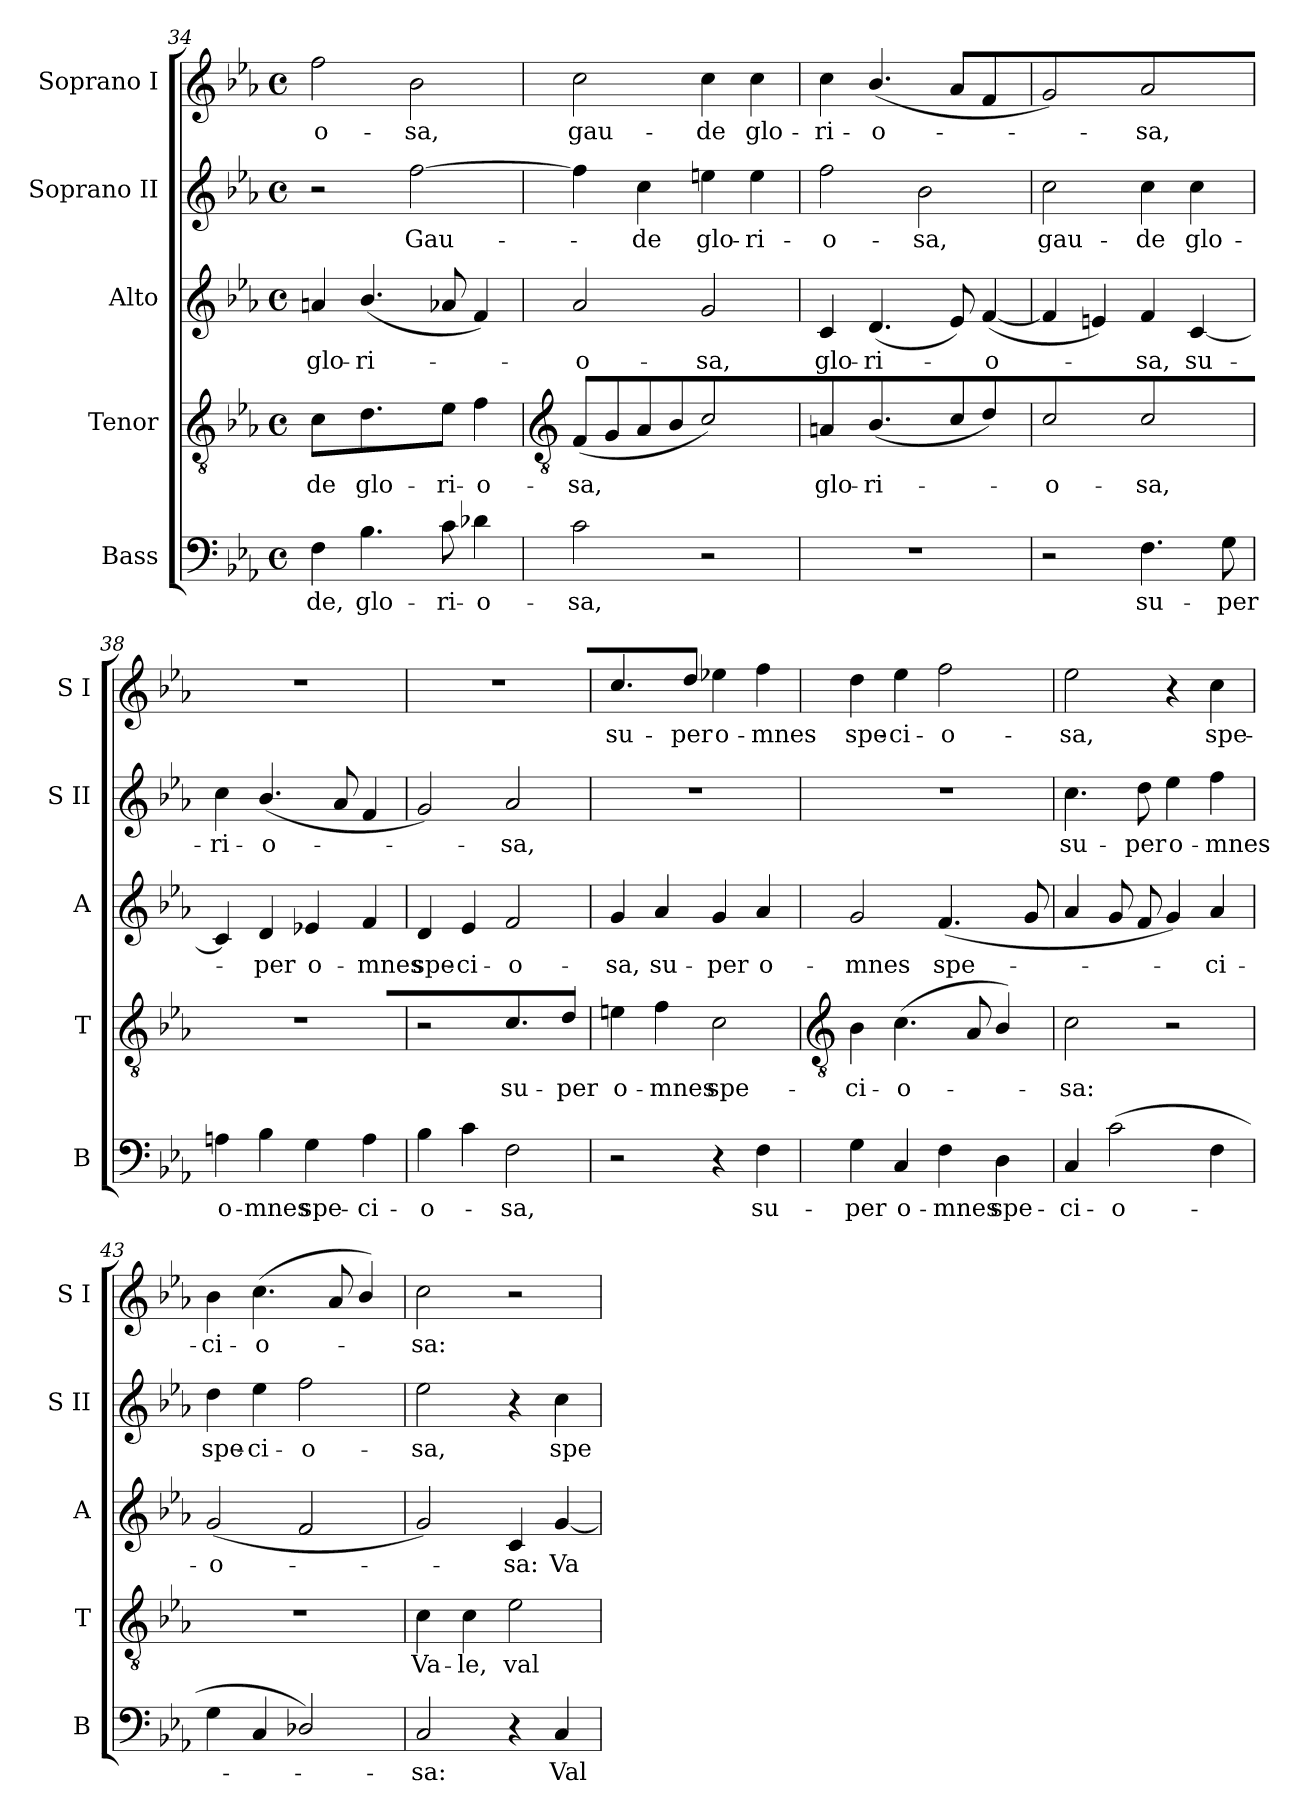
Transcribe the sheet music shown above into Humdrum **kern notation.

**kern	**text	**kern	**text	**kern	**text	**kern	**text	**kern	**text
*part5	*part5	*part4	*part4	*part3	*part3	*part2	*part2	*part1	*part1
*staff5	*staff5	*staff4	*staff4	*staff3	*staff3	*staff2	*staff2	*staff1	*staff1
*I"Bass	*	*I"Tenor	*	*I"Alto	*	*I"Soprano II	*	*I"Soprano I	*
*I'B	*	*I'T	*	*I'A	*	*I'S II	*	*I'S I	*
*clefF4	*	*clefGv2	*	*clefG2	*	*clefG2	*	*clefG2	*
*k[b-e-a-]	*	*k[b-e-a-]	*	*k[b-e-a-]	*	*k[b-e-a-]	*	*k[b-e-a-]	*
*E-:	*	*E-:	*	*E-:	*	*E-:	*	*E-:	*
*M4/4	*	*M4/4	*	*M4/4	*	*M4/4	*	*M4/4	*
*met(c)	*	*met(c)	*	*met(c)	*	*met(c)	*	*met(c)	*
=34	=34	=34	=34	=34	=34	=34	=34	=34	=34
!	!LO:LY:b	!	!LO:LY:b	!	!LO:LY:b	!	!	!	!LO:LY:b
4F	de,	4c	de	4an	glo-	2r	.	2ff	-o-
!	!LO:LY:b	!	!LO:LY:b	!	!LO:LY:b	!	!	!	!
4.B-	glo-	4.d	glo-	(<4.b-/	-ri-	.	.	.	.
!	!	!	!	!	!	!	!LO:LY:b	!	!LO:LY:b
.	.	.	.	.	.	[2ff	Gau-	2b-	-sa,
!	!LO:LY:b	!	!LO:LY:b	!	!	!	!	!	!
8c	-ri-	8e-J	-ri-	8a-X	.	.	.	.	.
!	!LO:LY:b	!	!LO:LY:b	!	!	!	!	!	!
4d-X	-o-	4f	-o-	4f)	.	.	.	.	.
!!LO:LB:g=z
=35	=35	=35	=35	=35	=35	=35	=35	=35	=35
*	*	*clefGv2	*	*	*	*	*	*	*
!	!LO:LY:b	!	!LO:LY:b	!	!LO:LY:b	!	!	!	!LO:LY:b
2c	-sa,	(<8FL	-sa,	2a-	o-	4ff]	.	2cc	gau-
.	.	8G	.	.	.	.	.	.	.
!	!	!	!	!	!	!	!LO:LY:b	!	!
.	.	8A-	.	.	.	4cc	de	.	.
.	.	8B-	.	.	.	.	.	.	.
!	!	!	!	!	!LO:LY:b	!	!LO:LY:b	!	!LO:LY:b
2r	.	2c)	.	2g	-sa,	4een	glo-	4cc	-de
!	!	!	!	!	!	!	!LO:LY:b	!	!LO:LY:b
.	.	.	.	.	.	4ee	-ri-	4cc	glo-
=36	=36	=36	=36	=36	=36	=36	=36	=36	=36
!	!	!	!LO:LY:b	!	!LO:LY:b	!	!LO:LY:b	!	!LO:LY:b
1r	.	4An	glo-	4c	glo-	2ff	-o-	4cc	-ri-
!	!	!	!LO:LY:b	!	!LO:LY:b	!	!	!	!LO:LY:b
.	.	(>4.B-	-ri-	(<4.d	-ri-	.	.	(<4.b-/	-o-
!	!	!	!	!	!	!	!LO:LY:b	!	!
.	.	.	.	.	.	2b-	-sa,	.	.
.	.	8c	.	8e-)	.	.	.	8a-L	.
!	!	!	!	!	!LO:LY:b	!	!	!	!
.	.	4d)	.	(<[4f	o-	.	.	4f	.
=37	=37	=37	=37	=37	=37	=37	=37	=37	=37
!	!	!	!LO:LY:b	!	!	!	!LO:LY:b	!	!
2r	.	2c	o-	4f]	.	2cc	gau-	2g)	.
.	.	.	.	4en)	.	.	.	.	.
!	!LO:LY:b	!	!LO:LY:b	!	!LO:LY:b	!	!LO:LY:b	!	!LO:LY:b
4.F	su-	2c	-sa,	4f	sa,	4cc	-de	2a-	sa,
!	!	!	!	!	!LO:LY:b	!	!LO:LY:b	!	!
.	.	.	.	[4c	su-	4cc	glo-	.	.
!	!LO:LY:b	!	!	!	!	!	!	!	!
8G	-per	.	.	.	.	.	.	.	.
=38	=38	=38	=38	=38	=38	=38	=38	=38	=38
!	!LO:LY:b	!	!	!	!	!	!LO:LY:b	!	!
4An	o-	1r	.	4c]	.	4cc	-ri-	1r	.
!	!LO:LY:b	!	!	!	!LO:LY:b	!	!LO:LY:b	!	!
4B-	-mnes	.	.	4d	per	(<4.b-/	-o-	.	.
!	!LO:LY:b	!	!	!	!LO:LY:b	!	!	!	!
4G	spe-	.	.	4e-X	o-	.	.	.	.
.	.	.	.	.	.	8a-L	.	.	.
!	!LO:LY:b	!	!	!	!LO:LY:b	!	!	!	!
4A	-ci-	.	.	4f	-mnes	4f	.	.	.
=39	=39	=39	=39	=39	=39	=39	=39	=39	=39
!	!LO:LY:b	!	!	!	!LO:LY:b	!	!	!	!
4B-	-o-	2r	.	4d	spe-	2g)	.	1r	.
!	!	!	!	!	!LO:LY:b	!	!	!	!
4c	.	.	.	4e-	-ci-	.	.	.	.
!	!LO:LY:b	!	!LO:LY:b	!	!LO:LY:b	!	!LO:LY:b	!	!
2F	-sa,	4.c	su-	2f	-o-	2a-	sa,	.	.
!	!	!	!LO:LY:b	!	!	!	!	!	!
.	.	8dJ	-per	.	.	.	.	.	.
=40	=40	=40	=40	=40	=40	=40	=40	=40	=40
!	!	!	!LO:LY:b	!	!LO:LY:b	!	!	!	!LO:LY:b
2r	.	4en	o-	4g	-sa,	1r	.	4.cc	su-
!	!	!	!LO:LY:b	!	!LO:LY:b	!	!	!	!
.	.	4f	-mnes	4a-	su-	.	.	.	.
!	!	!	!	!	!	!	!	!	!LO:LY:b
.	.	.	.	.	.	.	.	8ddJ	-per
!	!	!	!LO:LY:b	!	!LO:LY:b	!	!	!	!LO:LY:b
4r	.	2c	spe-	4g	-per	.	.	4ee-X	o-
!	!LO:LY:b	!	!	!	!LO:LY:b	!	!	!	!LO:LY:b
4F	su-	.	.	4a-	o-	.	.	4ff	-mnes
!!LO:LB:g=z
=41	=41	=41	=41	=41	=41	=41	=41	=41	=41
*	*	*clefGv2	*	*	*	*	*	*	*
!	!LO:LY:b	!	!LO:LY:b	!	!LO:LY:b	!	!	!	!LO:LY:b
4G	-per	4B-	-ci-	2g	-mnes	1r	.	4dd	spe-
!	!LO:LY:b	!	!LO:LY:b	!	!	!	!	!	!LO:LY:b
4C	o-	(<4.c	-o-	.	.	.	.	4ee-	-ci-
!	!LO:LY:b	!	!	!	!LO:LY:b	!	!	!	!LO:LY:b
4F	-mnes	.	.	(<4.f	spe-	.	.	2ff	-o-
.	.	8A-L	.	.	.	.	.	.	.
!	!LO:LY:b	!	!	!	!	!	!	!	!
4D	spe-	4B-/)	.	.	.	.	.	.	.
.	.	.	.	8gL	.	.	.	.	.
=42	=42	=42	=42	=42	=42	=42	=42	=42	=42
!	!LO:LY:b	!	!LO:LY:b	!	!	!	!LO:LY:b	!	!LO:LY:b
4C	-ci-	2c	sa:	4a-	.	4.cc	su-	2ee-	-sa,
!	!LO:LY:b	!	!	!	!	!	!	!	!
(<2c	-o-	.	.	8g	.	.	.	.	.
!	!	!	!	!	!	!	!LO:LY:b	!	!
.	.	.	.	8f	.	8dd	-per	.	.
!	!	!	!	!	!	!	!LO:LY:b	!	!
.	.	2r	.	4g)	.	4ee-	o-	4r	.
!	!	!	!	!	!LO:LY:b	!	!LO:LY:b	!	!LO:LY:b
4F	.	.	.	4a-	ci-	4ff	-mnes	4cc	spe-
=43	=43	=43	=43	=43	=43	=43	=43	=43	=43
!	!	!	!	!	!LO:LY:b	!	!LO:LY:b	!	!LO:LY:b
4G	.	1r	.	(<2g	-o-	4dd	spe-	4b-	-ci-
!	!	!	!	!	!	!	!LO:LY:b	!	!LO:LY:b
4C	.	.	.	.	.	4ee-	-ci-	(<4.cc	-o-
!	!	!	!	!	!	!	!LO:LY:b	!	!
2D-X/)	.	.	.	2f	.	2ff	-o-	.	.
.	.	.	.	.	.	.	.	8a-L	.
.	.	.	.	.	.	.	.	4b-/)	.
=44	=44	=44	=44	=44	=44	=44	=44	=44	=44
!	!LO:LY:b	!	!LO:LY:b	!	!	!	!LO:LY:b	!	!LO:LY:b
2C	sa:	4c	Va-	2g)	.	2ee-	-sa,	2cc	sa:
!	!	!	!LO:LY:b	!	!	!	!	!	!
.	.	4c	-le,	.	.	.	.	.	.
!	!	!	!LO:LY:b	!	!LO:LY:b	!	!	!	!
4r	.	2e-	val-	4c	sa:	4r	.	2r	.
!	!LO:LY:b	!	!	!	!LO:LY:b	!	!LO:LY:b	!	!
4C	Val-	.	.	[4g	Va-	4cc	spe-	.	.
=	=	=	=	=	=	=	=	=	=
*-	*-	*-	*-	*-	*-	*-	*-	*-	*-
